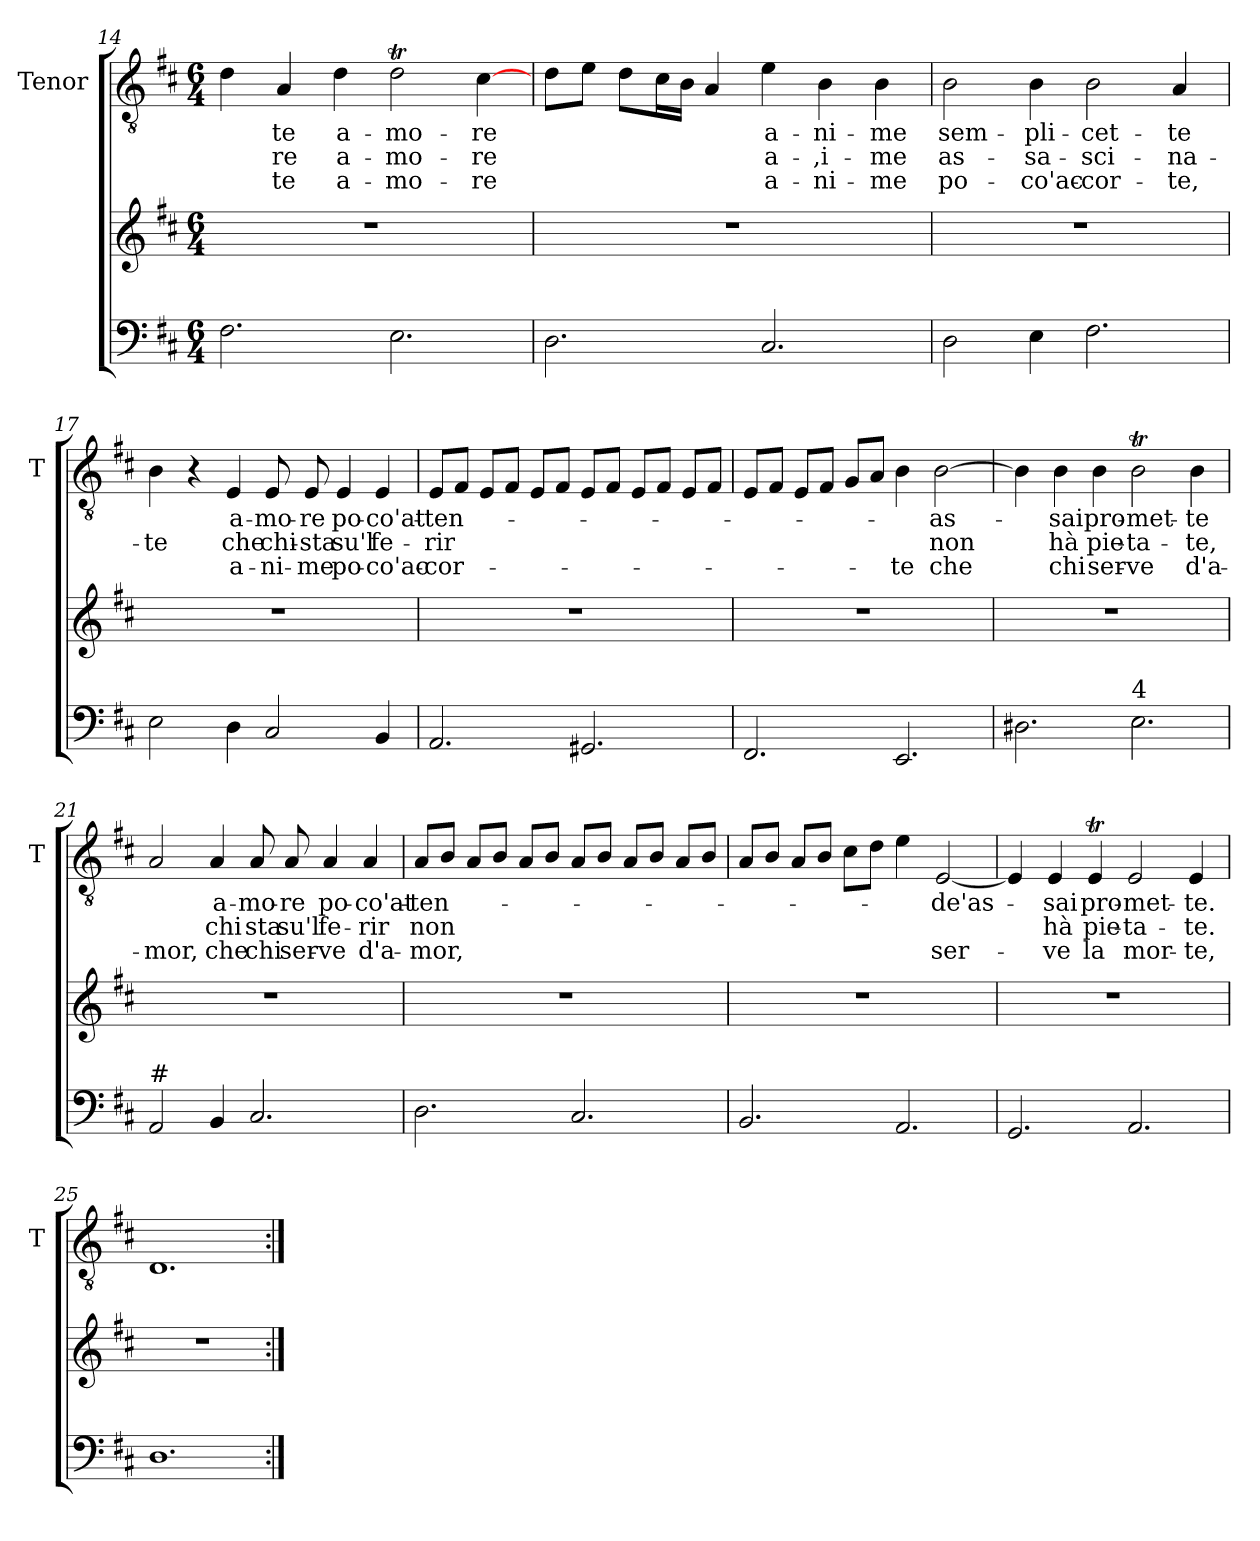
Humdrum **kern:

**kern	**kern	**kern	**text	**text	**text
*part2	*part2	*part1	*part1	*part1	*part1
*staff3	*staff2	*staff1	*staff1	*staff1	*staff1
*	*	*I"Tenor	*	*	*
*	*	*I'T	*	*	*
*clefF4	*clefG2	*clefGv2	*	*	*
*k[f#c#]	*k[f#c#]	*k[f#c#]	*	*	*
*D:	*D:	*D:	*	*	*
*M6/4	*M6/4	*M6/4	*	*	*
=14	=14	=14	=14	=14	=14
2.F#\	1.r	4d\	.	.	.
!	!	!	!LO:LY:b	!LO:LY:b	!LO:LY:b
.	.	4A/	-te	-re	-te
!	!	!	!LO:LY:b	!LO:LY:b	!LO:LY:b
.	.	4d\	a-	a-	a-
!	!	!	!LO:LY:b	!LO:LY:b	!LO:LY:b
2.E\	.	2dT\	-mo-	-mo-	-mo-
!	!	!	!LO:LY:b	!LO:LY:b	!LO:LY:b
.	.	[4c#\	-re	-re	-re
!!LO:LB:g=z
=15	=15	=15	=15	=15	=15
2.D\	1.r	8d\L	.	.	.
.	.	8e\J	.	.	.
.	.	8d\L	.	.	.
.	.	16c#\L	.	.	.
.	.	16B\JJ	.	.	.
.	.	4A/	.	.	.
!	!	!	!LO:LY:b	!LO:LY:b	!LO:LY:b
2.C#/	.	4e\	a-	a-	a-
!	!	!	!LO:LY:b	!LO:LY:b	!LO:LY:b
.	.	4B\	-ni-	-,i-	-ni-
!	!	!	!LO:LY:b	!LO:LY:b	!LO:LY:b
.	.	4B\	-me	-me	-me
=16	=16	=16	=16	=16	=16
!	!	!	!LO:LY:b	!LO:LY:b	!LO:LY:b
2D\	1.r	2B\	sem-	as-	po-
!	!	!	!LO:LY:b	!LO:LY:b	!LO:LY:b
4E\	.	4B\	-pli-	-sa-	-co'ac-
!	!	!	!LO:LY:b	!LO:LY:b	!LO:LY:b
2.F#\	.	2B\	-cet-	-sci-	-cor-
!	!	!	!LO:LY:b	!LO:LY:b	!LO:LY:b
.	.	4A/	-te	-na-	-te,
=17	=17	=17	=17	=17	=17
!	!	!	!	!LO:LY:b	!
2E\	1.r	4B\	.	-te	.
.	.	4r	.	.	.
!	!	!	!LO:LY:b	!LO:LY:b	!LO:LY:b
4D\	.	4E/	a-	che	a-
!	!	!	!LO:LY:b	!LO:LY:b	!LO:LY:b
2C#/	.	8E/	-mo-	chi-	-ni-
!	!	!	!LO:LY:b	!LO:LY:b	!LO:LY:b
.	.	8E/	-re	-sta	-me
!	!	!	!LO:LY:b	!LO:LY:b	!LO:LY:b
.	.	4E/	po-	su'l	po-
!	!	!	!LO:LY:b	!LO:LY:b	!LO:LY:b
4BB/	.	4E/	-co'at-	fe-	-co'ac-
=18	=18	=18	=18	=18	=18
!	!	!	!LO:LY:b	!LO:LY:b	!LO:LY:b
2.AA/	1.r	8E/L	-ten-	-rir	-cor-
.	.	8F#/J	.	.	.
.	.	8E/L	.	.	.
.	.	8F#/J	.	.	.
.	.	8E/L	.	.	.
.	.	8F#/J	.	.	.
2.GG#X/	.	8E/L	.	.	.
.	.	8F#/J	.	.	.
.	.	8E/L	.	.	.
.	.	8F#/J	.	.	.
.	.	8E/L	.	.	.
.	.	8F#/J	.	.	.
!!LO:LB:g=z
=19	=19	=19	=19	=19	=19
2.FF#/	1.r	8E/L	.	.	.
.	.	8F#/J	.	.	.
.	.	8E/L	.	.	.
.	.	8F#/J	.	.	.
.	.	8G/L	.	.	.
.	.	8A/J	.	.	.
!	!	!	!	!	!LO:LY:b
2.EE/	.	4B\	.	.	-te
!	!	!	!LO:LY:b	!LO:LY:b	!LO:LY:b
.	.	[2B\	as-	non	che
=20	=20	=20	=20	=20	=20
2.D#X\	1.r	4B\]	.	.	.
!	!	!	!LO:LY:b	!LO:LY:b	!LO:LY:b
.	.	4B\	-sai	hà	chi
!	!	!	!LO:LY:b	!LO:LY:b	!LO:LY:b
.	.	4B\	pro-	pie-	ser-
!LO:TX:a:t=4	!	!	!	!	!
!	!	!	!LO:LY:b	!LO:LY:b	!LO:LY:b
2.E\	.	2BT\	-met-	-ta-	-ve
!	!	!	!LO:LY:b	!LO:LY:b	!LO:LY:b
.	.	4B\	-te	-te,	d'a-
=21	=21	=21	=21	=21	=21
!LO:TX:a:t=#	!	!	!	!	!
!	!	!	!	!	!LO:LY:b
2AA/	1.r	2A/	.	.	-mor,
!	!	!	!LO:LY:b	!LO:LY:b	!LO:LY:b
4BB/	.	4A/	a-	chi	che
!	!	!	!LO:LY:b	!LO:LY:b	!LO:LY:b
2.C#/	.	8A/	-mo-	sta	chi
!	!	!	!LO:LY:b	!LO:LY:b	!LO:LY:b
.	.	8A/	-re	su'l	ser-
!	!	!	!LO:LY:b	!LO:LY:b	!LO:LY:b
.	.	4A/	po-	fe-	-ve
!	!	!	!LO:LY:b	!LO:LY:b	!LO:LY:b
.	.	4A/	-co'at-	-rir	d'a-
!!LO:LB:g=z
=22	=22	=22	=22	=22	=22
!	!	!	!LO:LY:b	!LO:LY:b	!LO:LY:b
2.D\	1.r	8A/L	-ten-	non	-mor,
.	.	8B/J	.	.	.
.	.	8A/L	.	.	.
.	.	8B/J	.	.	.
.	.	8A/L	.	.	.
.	.	8B/J	.	.	.
2.C#/	.	8A/L	.	.	.
.	.	8B/J	.	.	.
.	.	8A/L	.	.	.
.	.	8B/J	.	.	.
.	.	8A/L	.	.	.
.	.	8B/J	.	.	.
=23	=23	=23	=23	=23	=23
2.BB/	1.r	8A/L	.	.	.
.	.	8B/J	.	.	.
.	.	8A/L	.	.	.
.	.	8B/J	.	.	.
.	.	8c#\L	.	.	.
.	.	8d\J	.	.	.
2.AA/	.	4e\	.	.	.
!	!	!	!LO:LY:b	!	!LO:LY:b
.	.	[2E/	-de'as-	.	ser-
=24	=24	=24	=24	=24	=24
2.GG/	1.r	4E/]	.	.	.
!	!	!	!LO:LY:b	!LO:LY:b	!LO:LY:b
.	.	4E/	-sai	hà	-ve
!	!	!	!LO:LY:b	!LO:LY:b	!LO:LY:b
.	.	4ET/	pro-	pie-	la
!	!	!	!LO:LY:b	!LO:LY:b	!LO:LY:b
2.AA/	.	2E/	-met-	-ta-	mor-
!	!	!	!LO:LY:b	!LO:LY:b	!LO:LY:b
.	.	4E/	-te.	-te.	-te,
=25	=25	=25	=25	=25	=25
1.D	1.r	1.D	.	.	.
=:|!	=:|!	=:|!	=:|!	=:|!	=:|!
*-	*-	*-	*-	*-	*-
